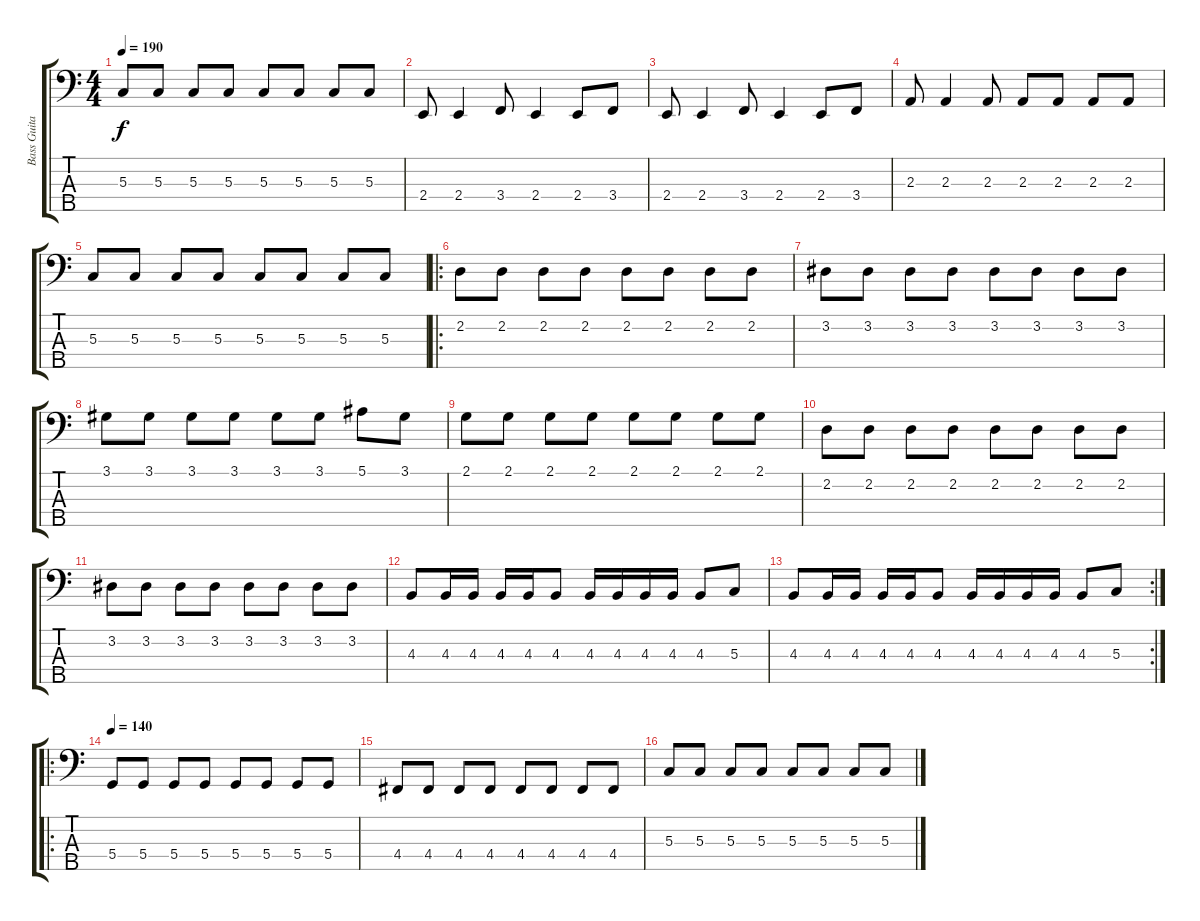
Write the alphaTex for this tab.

\track ("Bass Guitar" "Bass Guita") {instrument electricbasspick}
\staff {score tabs}
\tuning (F2 C2 G1 D1 A0) {hide}
\ts (4 4)
\tempo 190
\clef f4
\ks c
5.3.8{dy f} 5.3.8 5.3.8 5.3.8 5.3.8 5.3.8 5.3.8 5.3.8 |
2.4.8 2.4.4 3.4.8 2.4.4 2.4.8 3.4.8 |
2.4.8 2.4.4 3.4.8 2.4.4 2.4.8 3.4.8 |
2.3.8 2.3.4 2.3.8 2.3.8 2.3.8 2.3.8 2.3.8 |
5.3.8 5.3.8 5.3.8 5.3.8 5.3.8 5.3.8 5.3.8 5.3.8 |
\ro
2.2.8 2.2.8 2.2.8 2.2.8 2.2.8 2.2.8 2.2.8 2.2.8 |
3.2.8 3.2.8 3.2.8 3.2.8 3.2.8 3.2.8 3.2.8 3.2.8 |
3.1.8 3.1.8 3.1.8 3.1.8 3.1.8 3.1.8 5.1.8 3.1.8 |
2.1.8 2.1.8 2.1.8 2.1.8 2.1.8 2.1.8 2.1.8 2.1.8 |
2.2.8 2.2.8 2.2.8 2.2.8 2.2.8 2.2.8 2.2.8 2.2.8 |
3.2.8 3.2.8 3.2.8 3.2.8 3.2.8 3.2.8 3.2.8 3.2.8 |
4.3.8 4.3.16 4.3.16 4.3.16 4.3.16 4.3.8 4.3.16 4.3.16 4.3.16 4.3.16 4.3.8 5.3.8 |
\rc 2
4.3.8 4.3.16 4.3.16 4.3.16 4.3.16 4.3.8 4.3.16 4.3.16 4.3.16 4.3.16 4.3.8 5.3.8 |
\ro
\tempo 140
5.4.8 5.4.8 5.4.8 5.4.8 5.4.8 5.4.8 5.4.8 5.4.8 |
4.4.8 4.4.8 4.4.8 4.4.8 4.4.8 4.4.8 4.4.8 4.4.8 |
5.3.8 5.3.8 5.3.8 5.3.8 5.3.8 5.3.8 5.3.8 5.3.8
